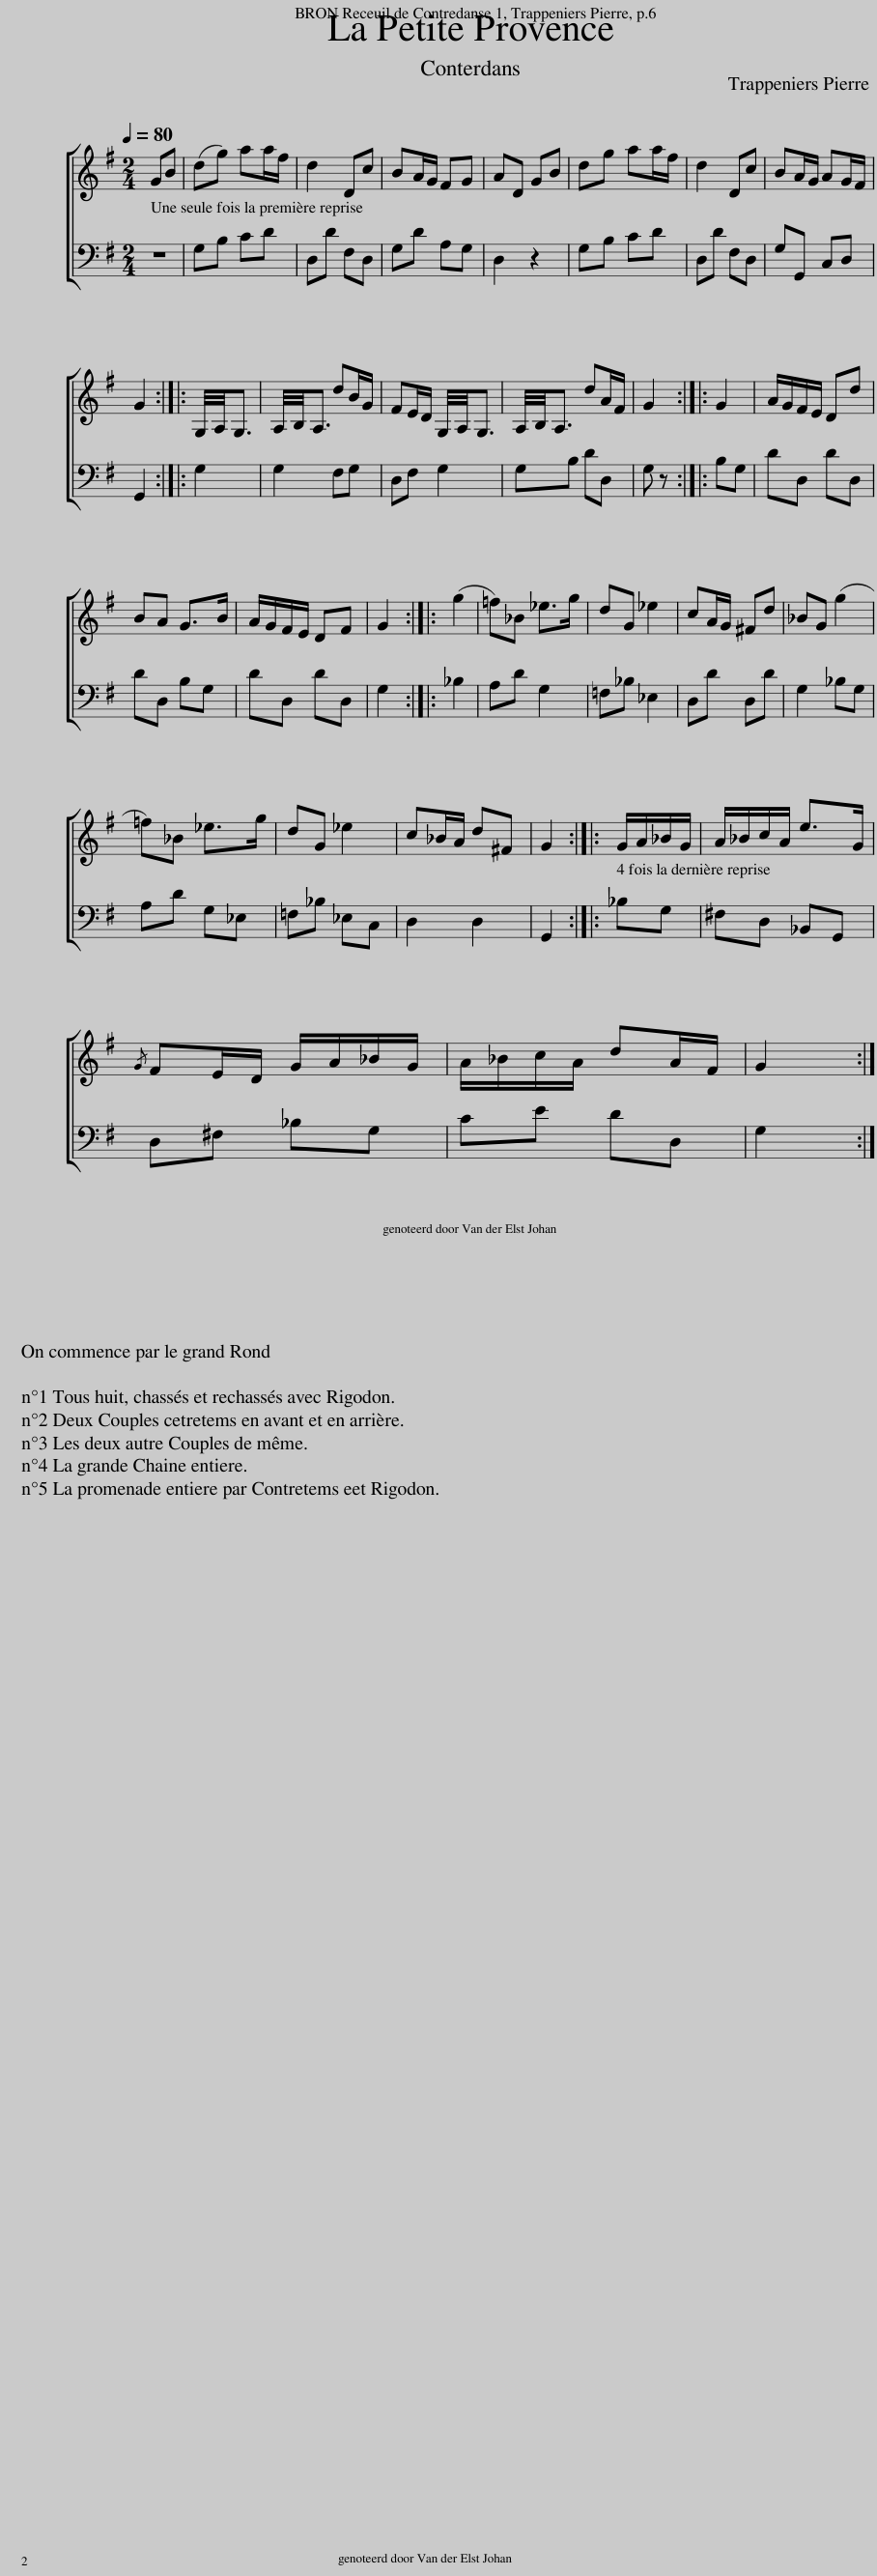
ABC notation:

X:1
%%score [ 1 2 ]
L:1/8
Q:1/4=80
M:2/4
I:linebreak $
K:G
V:1 treble
V:2 bass
V:1
 GB | (dg) aa/f/ | d2 Dc | BA/G/ FG | AD GB | %5
 dg aa/f/ | d2 Dc | BA/G/ AG/F/ |$ G2 :: G,/4A,/4G,3/2 | %10
 A,/4B,/4A,3/2 dB/G/ | FE/D/ G,/4A,/4G,3/2 | A,/4B,/4A,3/2 dA/F/ | G2 :: G2 | %15
 A/G/F/E/ Dd |$ BA G>B | A/G/F/E/ DF | G2 :: (g2 | %20
 =f)_B _e>g | dG _e2 | cA/G/ ^Fd | _BG (g2 |$ =f)_B _e>g | %25
 dG _e2 | c_B/A/ d^F | G2 :: G/A/_B/G/ | A/_B/c/A/ e>G |$ %30
{/G} FE/D/ G/A/_B/G/ | A/_B/c/A/ dA/F/ | G2 :| %33
V:2
 z2 | G,B, CD | D,D F,D, | G,D A,G, | D,2 z2 | %5
 G,B, CD | D,D F,D, | G,G,, C,D, |$ G,,2 :: G,2 | %10
 G,2 F,G, | D,F, G,2 | G,B, DD, | G, z :: B,G, | %15
 DD, DD, |$ DD, B,G, | DD, DD, | G,2 :: _B,2 | %20
 A,D G,2 | =F,_B, _E,2 | D,D D,D | G,2 _B,G, |$ A,D G,_E, | %25
 =F,_B, _E,C, | D,2 D,2 | G,,2 :: _B,G, | ^F,D, _B,,G,, |$ %30
 D,^F, _B,G, | CE DD, | G,2 :| %33
